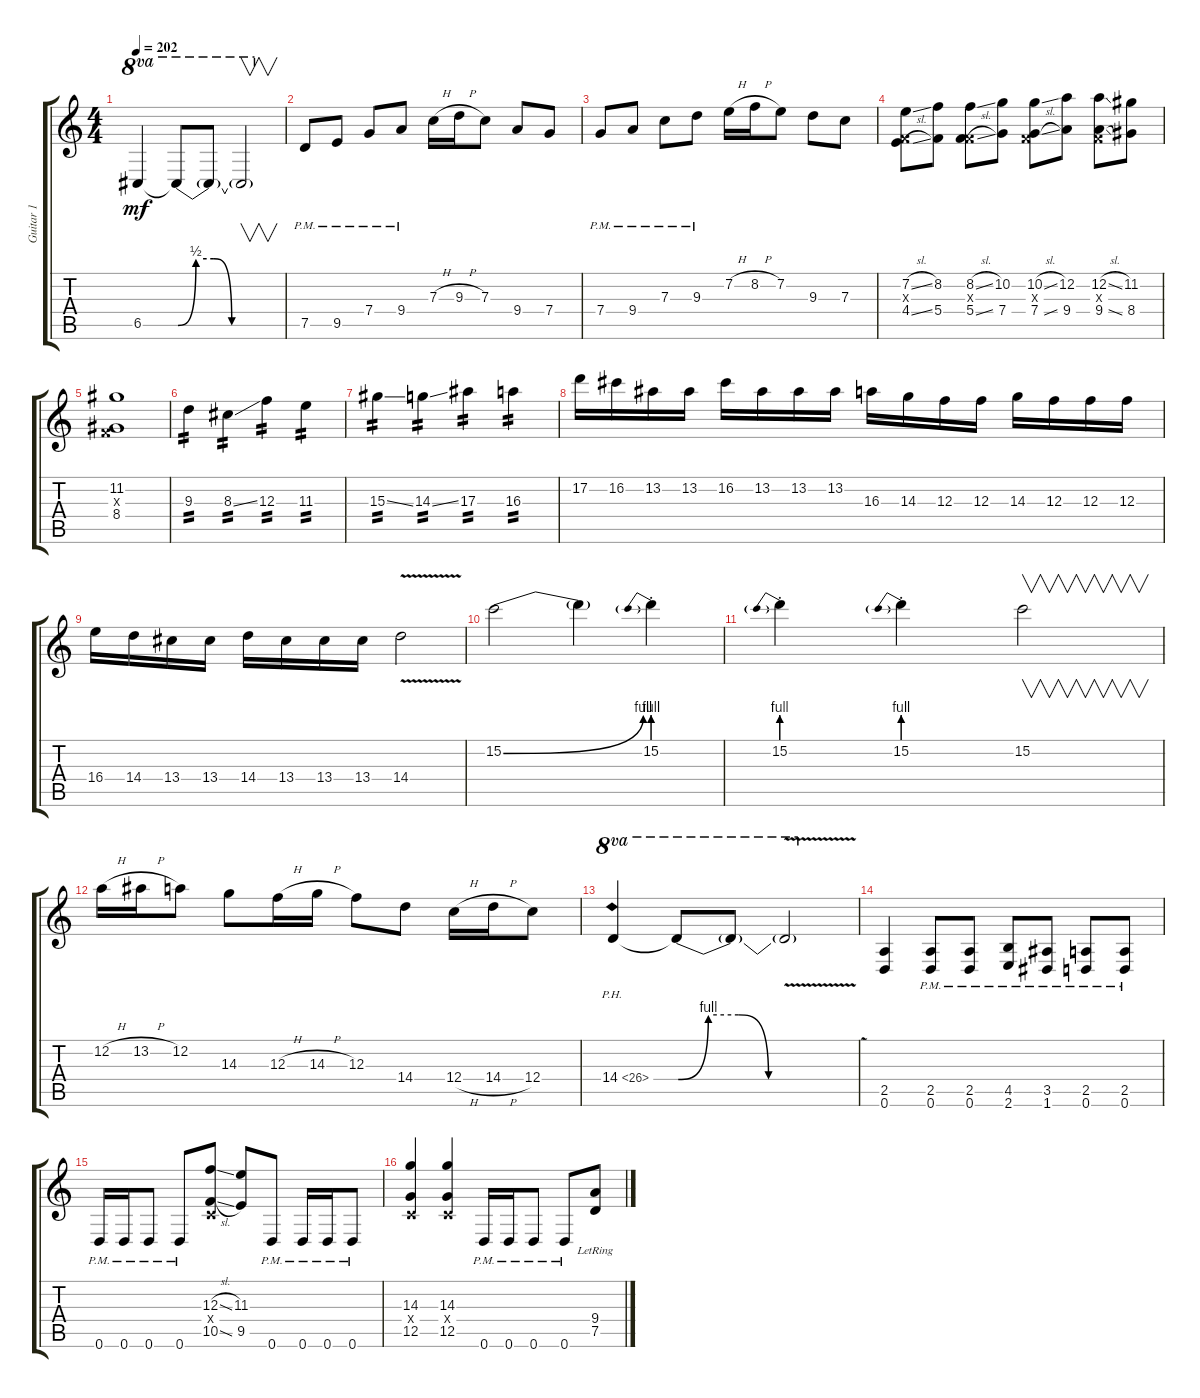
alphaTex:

\track ("Guitar 1" "Guitar 1") {instrument distortionguitar}
\staff {score tabs}
\tuning (D4 A3 F3 C3 G2 D2) {hide}
\ts (4 4)
\tempo 202
\clef g2
\ks c
6.5.4{ot 8va dy mf} 6.5{be (custom 0 0 10 2 20 2 30 0 60 0) t}.8{ot 8va} 6.5{t}.8{ot 8va} 6.5{t}.2{v ot 8va} |
7.5{pm}.8 9.5{pm}.8 7.4{pm}.8 9.4{pm}.8 7.3{h}.16 9.3{h}.16 7.3.8 9.4.8 7.4.8 |
7.4{pm}.8 9.4{pm}.8 7.3{pm}.8 9.3{pm}.8 7.2{h}.16 8.2{h}.16 7.2.8 9.3.8 7.3.8 |
(7.2{sl} 0.3{x} 4.4{sl}).8 (8.2 5.4).8 (8.2{sl} 0.3{x} 5.4{sl}).8 (10.2 7.4).8 (10.2{sl} 0.3{x} 7.4{sl}).8 (12.2 9.4).8 (12.2{sl} 0.3{x} 9.4{sl}).8 (11.2 8.4).8 |
(11.2 0.3{x} 8.4).1 |
9.3.4{tp 2} 8.3{ss}.4{tp 2} 12.3.4{tp 2} 11.3.4{tp 2} |
15.3{ss}.4{tp 2} 14.3{ss}.4{tp 2} 17.3.4{tp 2} 16.3.4{tp 2} |
17.2.16 16.2.16 13.2.16 13.2.16 16.2.16 13.2.16 13.2.16 13.2.16 16.3.16 14.3.16 12.3.16 12.3.16 14.3.16 12.3.16 12.3.16 12.3.16 |
16.4.16 14.4.16 13.4.16 13.4.16 14.4.16 13.4.16 13.4.16 13.4.16 14.4{v}.2 |
15.2{be (bend 0 0 60 4)}.2 15.2{t}.4 15.2{be (prebend 0 4 60 4) st}.4 |
15.2{be (prebend 0 4 60 4) st}.4 15.2{be (prebend 0 4 60 4) st}.4 15.2.2{v} |
12.2{h}.16 13.2{h}.16 12.2.8 14.3.8 12.3{h}.16 14.3{h}.16 12.3.8 14.4.8 12.4{h}.16 14.4{h}.16 12.4.8 |
14.4{ph 12}.4{ot 8va} 14.4{be (custom 0 0 10 4 20 4 30 0 60 0) t}.8{ot 8va} 14.4{t}.8{ot 8va} 14.4{v t}.2{ot 8va} |
(2.5 0.6).4 (2.5{pm} 0.6{pm}).8 (2.5{pm} 0.6{pm}).8 (4.5{pm} 2.6{pm}).8 (3.5{pm} 1.6{pm}).8 (2.5{pm} 0.6{pm}).8 (2.5{pm} 0.6{pm}).8 |
0.6{pm}.16 0.6{pm}.16 0.6{pm}.8 0.6{pm}.8 (12.3{sl} 0.4{x} 10.5{sl}).8 (11.3 9.5).8 0.6{pm}.8 0.6{pm}.16 0.6{pm}.16 0.6{pm}.8 |
(14.3 0.4{x} 12.5).4 (14.3 0.4{x} 12.5).4 0.6{pm}.16 0.6{pm}.16 0.6{pm}.8 0.6{pm}.8 (9.4{lr} 7.5{sl lr}).8
